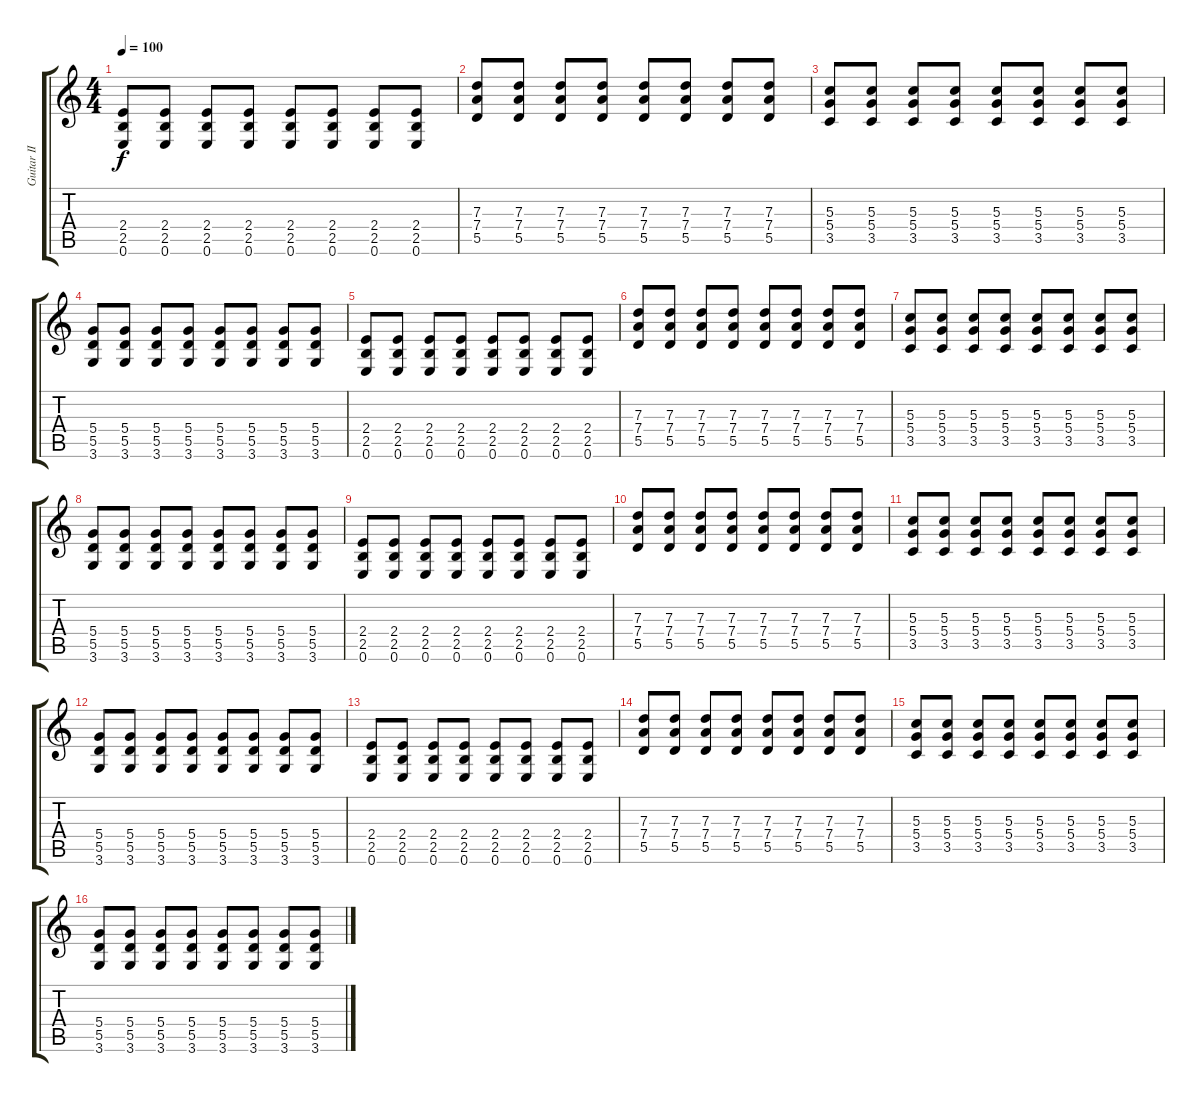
\track ("Guitar II" "Guitar II") {instrument distortionguitar}
\staff {score tabs}
\tuning (E4 B3 G3 D3 A2 E2) {hide}
\ts (4 4)
\tempo 100
\clef g2
\ks c
(2.4 2.5 0.6).8{dy f} (2.4 2.5 0.6).8 (2.4 2.5 0.6).8 (2.4 2.5 0.6).8 (2.4 2.5 0.6).8 (2.4 2.5 0.6).8 (2.4 2.5 0.6).8 (2.4 2.5 0.6).8 |
(7.3 7.4 5.5).8 (7.3 7.4 5.5).8 (7.3 7.4 5.5).8 (7.3 7.4 5.5).8 (7.3 7.4 5.5).8 (7.3 7.4 5.5).8 (7.3 7.4 5.5).8 (7.3 7.4 5.5).8 |
(5.3 5.4 3.5).8 (5.3 5.4 3.5).8 (5.3 5.4 3.5).8 (5.3 5.4 3.5).8 (5.3 5.4 3.5).8 (5.3 5.4 3.5).8 (5.3 5.4 3.5).8 (5.3 5.4 3.5).8 |
(5.4 5.5 3.6).8 (5.4 5.5 3.6).8 (5.4 5.5 3.6).8 (5.4 5.5 3.6).8 (5.4 5.5 3.6).8 (5.4 5.5 3.6).8 (5.4 5.5 3.6).8 (5.4 5.5 3.6).8 |
(2.4 2.5 0.6).8 (2.4 2.5 0.6).8 (2.4 2.5 0.6).8 (2.4 2.5 0.6).8 (2.4 2.5 0.6).8 (2.4 2.5 0.6).8 (2.4 2.5 0.6).8 (2.4 2.5 0.6).8 |
(7.3 7.4 5.5).8 (7.3 7.4 5.5).8 (7.3 7.4 5.5).8 (7.3 7.4 5.5).8 (7.3 7.4 5.5).8 (7.3 7.4 5.5).8 (7.3 7.4 5.5).8 (7.3 7.4 5.5).8 |
(5.3 5.4 3.5).8 (5.3 5.4 3.5).8 (5.3 5.4 3.5).8 (5.3 5.4 3.5).8 (5.3 5.4 3.5).8 (5.3 5.4 3.5).8 (5.3 5.4 3.5).8 (5.3 5.4 3.5).8 |
(5.4 5.5 3.6).8 (5.4 5.5 3.6).8 (5.4 5.5 3.6).8 (5.4 5.5 3.6).8 (5.4 5.5 3.6).8 (5.4 5.5 3.6).8 (5.4 5.5 3.6).8 (5.4 5.5 3.6).8 |
(2.4 2.5 0.6).8 (2.4 2.5 0.6).8 (2.4 2.5 0.6).8 (2.4 2.5 0.6).8 (2.4 2.5 0.6).8 (2.4 2.5 0.6).8 (2.4 2.5 0.6).8 (2.4 2.5 0.6).8 |
(7.3 7.4 5.5).8 (7.3 7.4 5.5).8 (7.3 7.4 5.5).8 (7.3 7.4 5.5).8 (7.3 7.4 5.5).8 (7.3 7.4 5.5).8 (7.3 7.4 5.5).8 (7.3 7.4 5.5).8 |
(5.3 5.4 3.5).8 (5.3 5.4 3.5).8 (5.3 5.4 3.5).8 (5.3 5.4 3.5).8 (5.3 5.4 3.5).8 (5.3 5.4 3.5).8 (5.3 5.4 3.5).8 (5.3 5.4 3.5).8 |
(5.4 5.5 3.6).8 (5.4 5.5 3.6).8 (5.4 5.5 3.6).8 (5.4 5.5 3.6).8 (5.4 5.5 3.6).8 (5.4 5.5 3.6).8 (5.4 5.5 3.6).8 (5.4 5.5 3.6).8 |
(2.4 2.5 0.6).8 (2.4 2.5 0.6).8 (2.4 2.5 0.6).8 (2.4 2.5 0.6).8 (2.4 2.5 0.6).8 (2.4 2.5 0.6).8 (2.4 2.5 0.6).8 (2.4 2.5 0.6).8 |
(7.3 7.4 5.5).8 (7.3 7.4 5.5).8 (7.3 7.4 5.5).8 (7.3 7.4 5.5).8 (7.3 7.4 5.5).8 (7.3 7.4 5.5).8 (7.3 7.4 5.5).8 (7.3 7.4 5.5).8 |
(5.3 5.4 3.5).8 (5.3 5.4 3.5).8 (5.3 5.4 3.5).8 (5.3 5.4 3.5).8 (5.3 5.4 3.5).8 (5.3 5.4 3.5).8 (5.3 5.4 3.5).8 (5.3 5.4 3.5).8 |
(5.4 5.5 3.6).8{volume 8} (5.4 5.5 3.6).8 (5.4 5.5 3.6).8 (5.4 5.5 3.6).8 (5.4 5.5 3.6).8 (5.4 5.5 3.6).8 (5.4 5.5 3.6).8 (5.4 5.5 3.6).8
